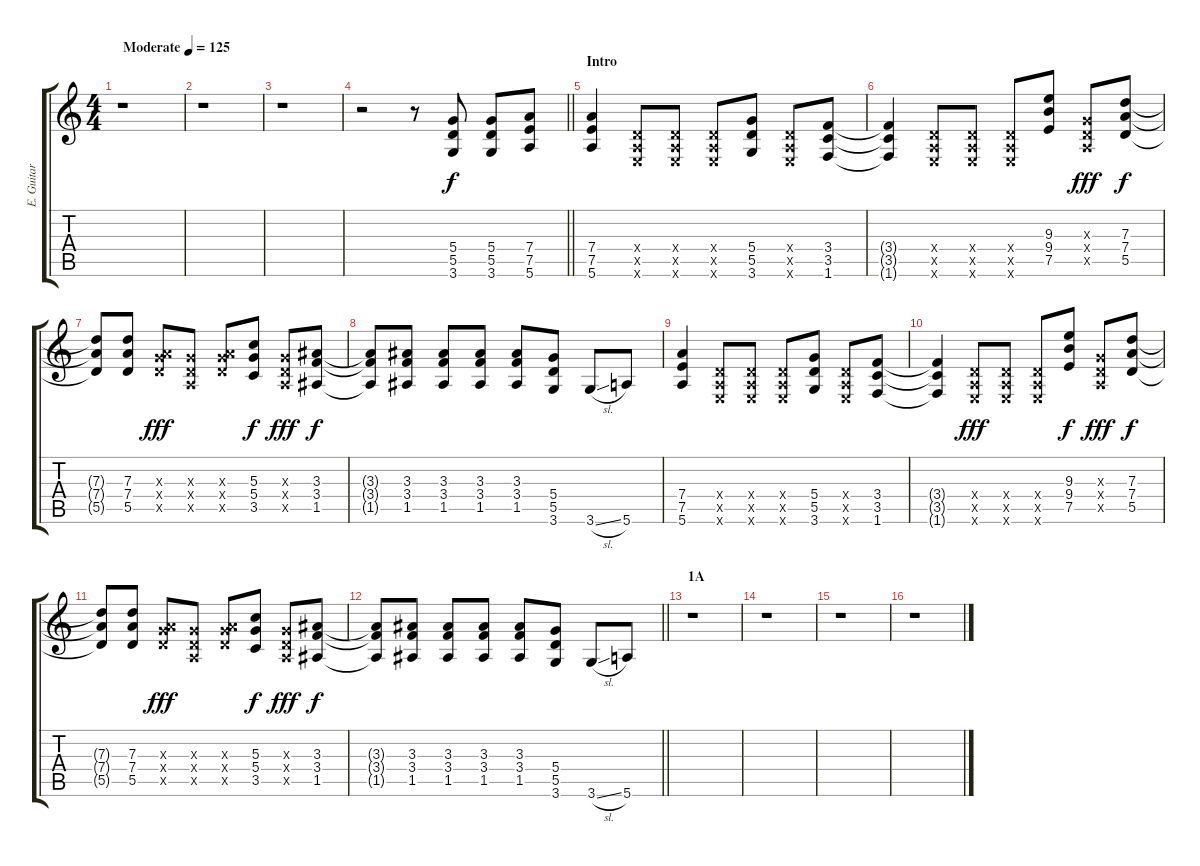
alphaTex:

\track ("E. Guitar III" "E. Guitar ") {instrument overdrivenguitar}
\staff {score tabs}
\tuning (E4 B3 G3 D3 A2 E2) {hide}
\ts (4 4)
\tempo (125 "Moderate")
\clef g2
\ks c
r.1{dy f instrument overdrivenguitar} |
r.1 |
r.1 |
\barLineRight lightlight
r.2 r.8 (5.4 5.5 3.6).8 (5.4 5.5 3.6).8 (7.4 7.5 5.6).8 |
\section ("" "Intro")
(7.4 7.5 5.6).4 (0.4{x} 0.5{x} 0.6{x}).8 (0.4{x} 0.5{x} 0.6{x}).8 (0.4{x} 0.5{x} 0.6{x}).8 (5.4 5.5 3.6).8 (0.4{x} 0.5{x} 0.6{x}).8 (3.4 3.5 1.6).8 |
(3.4{t} 3.5{t} 1.6{t}).4 (0.4{x} 0.5{x} 0.6{x}).8 (0.4{x} 0.5{x} 0.6{x}).8 (0.4{x} 0.5{x} 0.6{x}).8 (9.3 9.4 7.5).8 (0.3{x} 0.4{x} 0.5{x}).8{dy fff} (7.3 7.4 5.5).8{dy f} |
(7.3{t} 7.4{t} 5.5{t}).8 (7.3 7.4 5.5).8 (0.3{x} 7.4{x} 5.5{x}).8{dy fff} (0.3{x} 0.4{x} 0.5{x}).8 (0.3{x} 7.4{x} 5.5{x}).8 (5.3 5.4 3.5).8{dy f} (0.3{x} 0.4{x} 0.5{x}).8{dy fff} (3.3 3.4 1.5).8{dy f} |
(3.3{t} 3.4{t} 1.5{t}).8 (3.3 3.4 1.5).8 (3.3 3.4 1.5).8 (3.3 3.4 1.5).8 (3.3 3.4 1.5).8 (5.4 5.5 3.6).8 3.6{sl}.8 5.6.8 |
(7.4 7.5 5.6).4 (0.4{x} 0.5{x} 0.6{x}).8 (0.4{x} 0.5{x} 0.6{x}).8 (0.4{x} 0.5{x} 0.6{x}).8 (5.4 5.5 3.6).8 (0.4{x} 0.5{x} 0.6{x}).8 (3.4 3.5 1.6).8 |
(3.4{t} 3.5{t} 1.6{t}).4 (0.4{x} 0.5{x} 0.6{x}).8{dy fff} (0.4{x} 0.5{x} 0.6{x}).8 (0.4{x} 0.5{x} 0.6{x}).8 (9.3 9.4 7.5).8{dy f} (0.3{x} 0.4{x} 0.5{x}).8{dy fff} (7.3 7.4 5.5).8{dy f} |
(7.3{t} 7.4{t} 5.5{t}).8 (7.3 7.4 5.5).8 (0.3{x} 7.4{x} 5.5{x}).8{dy fff} (0.3{x} 0.4{x} 0.5{x}).8 (0.3{x} 7.4{x} 5.5{x}).8 (5.3 5.4 3.5).8{dy f} (0.3{x} 0.4{x} 0.5{x}).8{dy fff} (3.3 3.4 1.5).8{dy f} |
\barLineRight lightlight
(3.3{t} 3.4{t} 1.5{t}).8 (3.3 3.4 1.5).8 (3.3 3.4 1.5).8 (3.3 3.4 1.5).8 (3.3 3.4 1.5).8 (5.4 5.5 3.6).8 3.6{sl}.8 5.6.8 |
\section ("" "1A")
r.1 |
r.1 |
r.1 |
r.1
